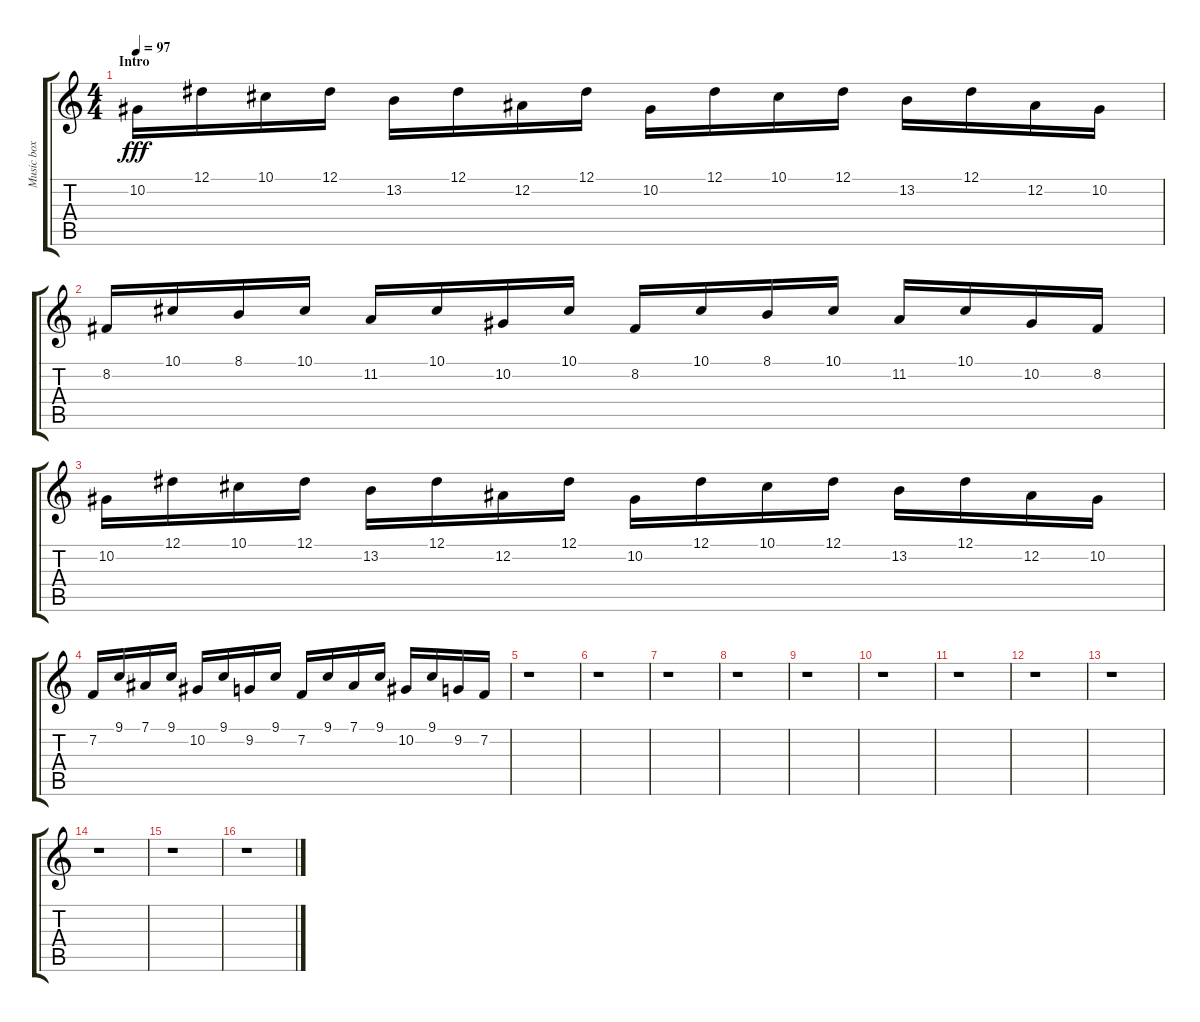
\track ("Music box" "Music box") {instrument musicbox}
\staff {score tabs}
\tuning (Eb4 Bb3 Gb3 Db3 Ab2 Eb2) {hide}
\ts (4 4)
\section ("" "Intro")
\tempo 97
\clef g2
\ks c
10.2.16{dy fff instrument musicbox} 12.1.16 10.1.16 12.1.16 13.2.16 12.1.16 12.2.16 12.1.16 10.2.16 12.1.16 10.1.16 12.1.16 13.2.16 12.1.16 12.2.16 10.2.16 |
8.2.16 10.1.16 8.1.16 10.1.16 11.2.16 10.1.16 10.2.16 10.1.16 8.2.16 10.1.16 8.1.16 10.1.16 11.2.16 10.1.16 10.2.16 8.2.16 |
10.2.16 12.1.16 10.1.16 12.1.16 13.2.16 12.1.16 12.2.16 12.1.16 10.2.16 12.1.16 10.1.16 12.1.16 13.2.16 12.1.16 12.2.16 10.2.16 |
7.2.16 9.1.16 7.1.16 9.1.16 10.2.16 9.1.16 9.2.16 9.1.16 7.2.16 9.1.16 7.1.16 9.1.16 10.2.16 9.1.16 9.2.16 7.2.16 |
r.1 |
r.1 |
r.1 |
r.1 |
r.1 |
r.1 |
r.1 |
r.1 |
r.1 |
r.1 |
r.1 |
r.1
